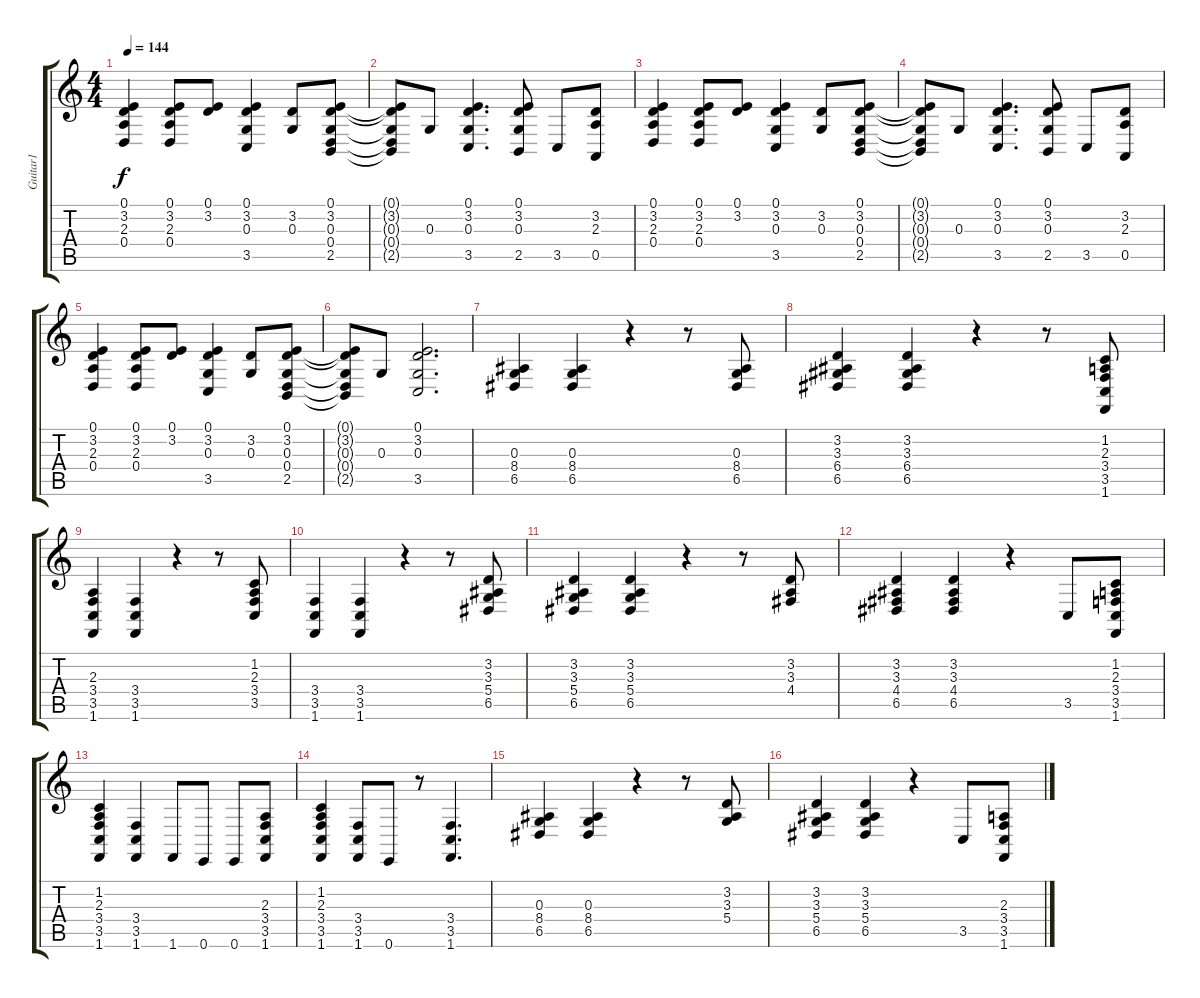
\track ("Guitar1             " "Guitar1   ") {instrument brasssection}
\staff {score tabs}
\tuning (E4 B3 G3 D3 A2 E2) {hide}
\ts (4 4)
\tempo 144
\clef g2
\ks c
(0.1 3.2 2.3 0.4).4{dy f} (0.1 3.2 2.3 0.4).8 (0.1 3.2).8 (0.1 3.2 0.3 3.5).4 (3.2 0.3).8 (0.1 3.2 0.3 0.4 2.5).8 |
(0.1{t} 3.2{t} 0.3{t} 0.4{t} 2.5{t}).8 0.3.8 (0.1 3.2 0.3 3.5).4{d} (0.1 3.2 0.3 2.5).8 3.5.8 (3.2 2.3 0.5).8 |
(0.1 3.2 2.3 0.4).4 (0.1 3.2 2.3 0.4).8 (0.1 3.2).8 (0.1 3.2 0.3 3.5).4 (3.2 0.3).8 (0.1 3.2 0.3 0.4 2.5).8 |
(0.1{t} 3.2{t} 0.3{t} 0.4{t} 2.5{t}).8 0.3.8 (0.1 3.2 0.3 3.5).4{d} (0.1 3.2 0.3 2.5).8 3.5.8 (3.2 2.3 0.5).8 |
(0.1 3.2 2.3 0.4).4 (0.1 3.2 2.3 0.4).8 (0.1 3.2).8 (0.1 3.2 0.3 3.5).4 (3.2 0.3).8 (0.1 3.2 0.3 0.4 2.5).8 |
(0.1{t} 3.2{t} 0.3{t} 0.4{t} 2.5{t}).8 0.3.8 (0.1 3.2 0.3 3.5).2{d} |
(0.3 8.4 6.5).4 (0.3 8.4 6.5).4 r.4 r.8 (0.3 8.4 6.5).8 |
(3.2 3.3 6.4 6.5).4 (3.2 3.3 6.4 6.5).4 r.4 r.8 (1.2 2.3 3.4 3.5 1.6).8 |
(2.3 3.4 3.5 1.6).4 (3.4 3.5 1.6).4 r.4 r.8 (1.2 2.3 3.4 3.5).8 |
(3.4 3.5 1.6).4 (3.4 3.5 1.6).4 r.4 r.8 (3.2 3.3 5.4 6.5).8 |
(3.2 3.3 5.4 6.5).4 (3.2 3.3 5.4 6.5).4 r.4 r.8 (3.2 3.3 4.4).8 |
(3.2 3.3 4.4 6.5).4 (3.2 3.3 4.4 6.5).4 r.4 3.5.8 (1.2 2.3 3.4 3.5 1.6).8 |
(1.2 2.3 3.4 3.5 1.6).4 (3.4 3.5 1.6).4 1.6.8 0.6.8 0.6.8 (2.3 3.4 3.5 1.6).8 |
(1.2 2.3 3.4 3.5 1.6).4 (3.4 3.5 1.6).8 0.6.8 r.8 (3.4 3.5 1.6).4{d} |
(0.3 8.4 6.5).4 (0.3 8.4 6.5).4 r.4 r.8 (3.2 3.3 5.4).8 |
(3.2 3.3 5.4 6.5).4 (3.2 3.3 5.4 6.5).4 r.4 3.5.8 (2.3 3.4 3.5 1.6).8
